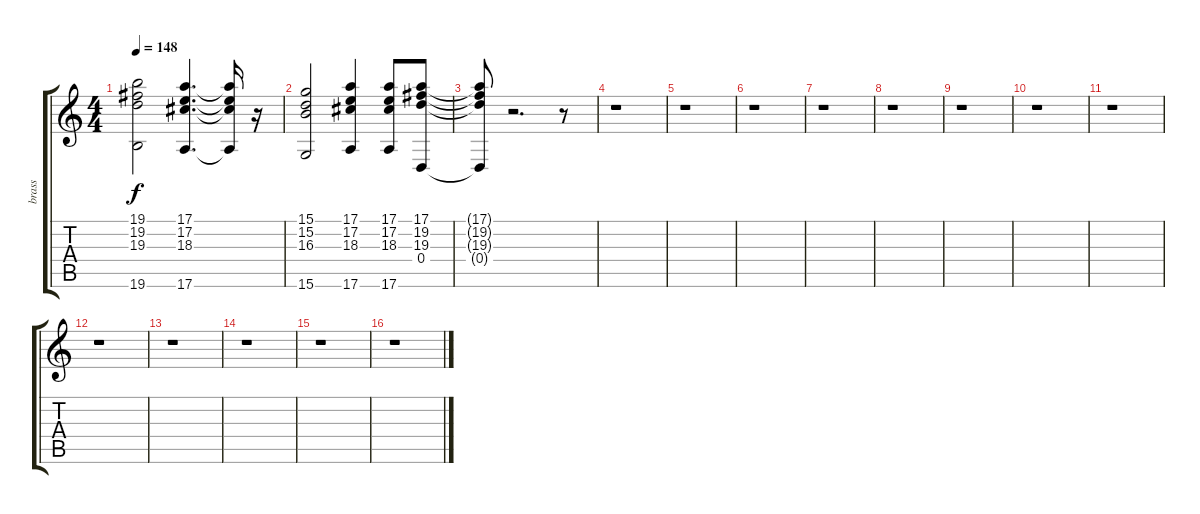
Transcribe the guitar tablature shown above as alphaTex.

\track ("brass" "brass") {instrument brasssection}
\staff {score tabs}
\tuning (E4 B3 G3 D3 A2 E2) {hide}
\ts (4 4)
\tempo 148
\clef g2
\ks c
(19.1 19.2 19.3 19.6).2{dy f} (17.1 17.2 18.3 17.6).4{d} (17.1{t} 17.2{t} 18.3{t} 17.6{t}).16 r.16 |
(15.1 15.2 16.3 15.6).2 (17.1 17.2 18.3 17.6).4 (17.1 17.2 18.3 17.6).8 (17.1 19.2 19.3 0.4).8 |
(17.1{t} 19.2{t} 19.3{t} 0.4{t}).8 r.2{d} r.8 |
r.1 |
r.1 |
r.1 |
r.1 |
r.1 |
r.1 |
r.1 |
r.1 |
r.1 |
r.1 |
r.1 |
r.1 |
r.1
